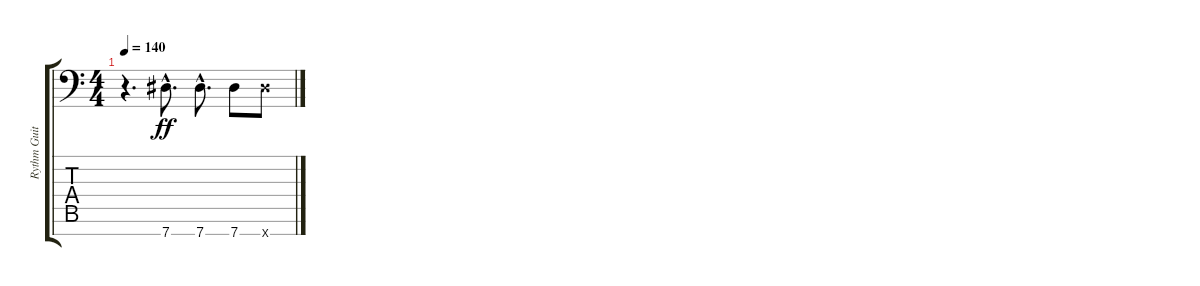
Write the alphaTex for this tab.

\track ("Rythm Guitar #2" "Rythm Guit") {instrument distortionguitar}
\staff {score tabs}
\tuning (Eb4 Bb3 F3 Eb3 Bb2 F2 Ab1) {hide}
\ts (4 4)
\tempo 140
\clef f4
\ks c
r.4{d dy ff} 7.7{hac}.8{d} 7.7{hac}.8{d} 7.7.8 7.7{x}.8
